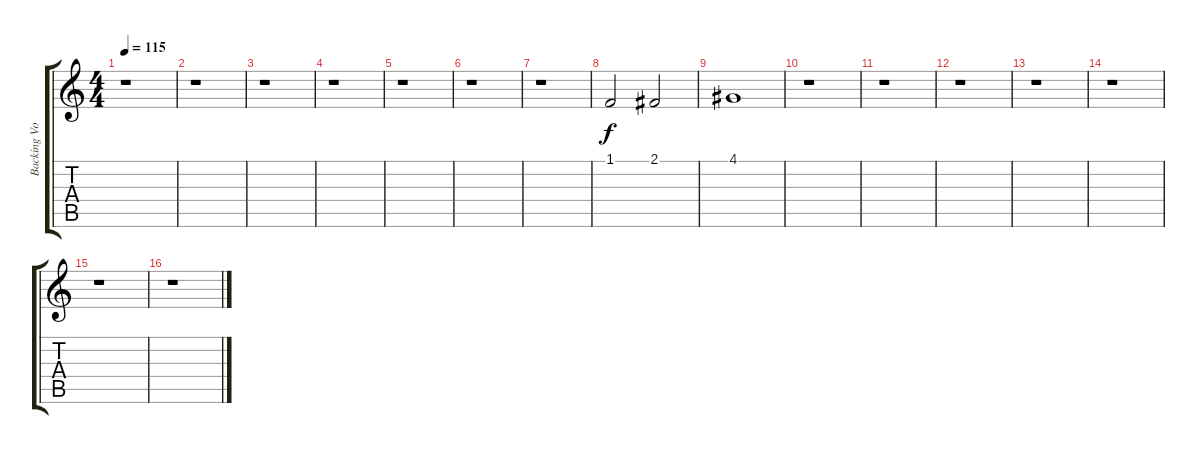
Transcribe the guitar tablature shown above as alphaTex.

\track ("Backing Voice" "Backing Vo") {instrument oboe}
\staff {score tabs}
\tuning (E4 B3 G3 D3 A2 E2) {hide}
\ts (4 4)
\tempo 115
\clef g2
\ks c
r.1{dy f} |
r.1 |
r.1 |
r.1 |
r.1 |
r.1 |
r.1 |
1.1.2 2.1.2 |
4.1.1 |
r.1 |
r.1 |
r.1 |
r.1 |
r.1 |
r.1 |
r.1
